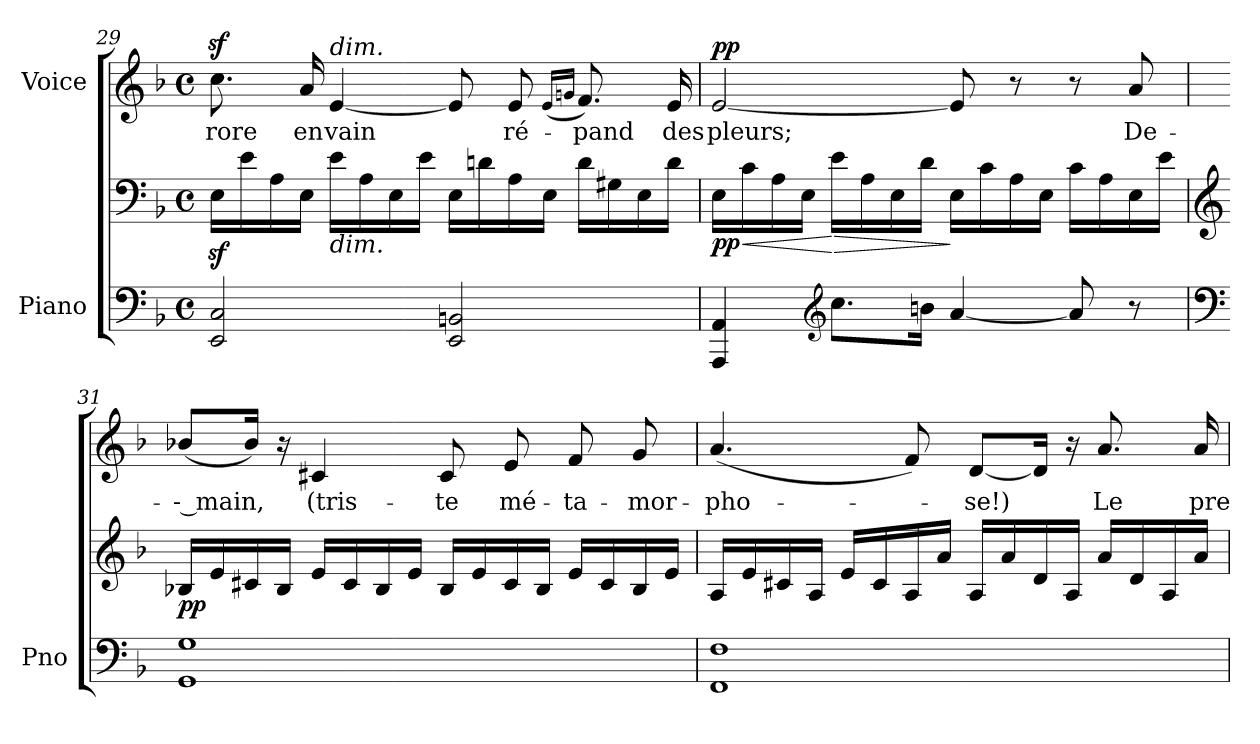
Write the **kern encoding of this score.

**kern	**kern	**dynam	**kern	**text	**dynam
*part2	*part2	*part2	*part1	*part1	*part1
*staff3	*staff2	*staff2/3	*staff1	*staff1	*staff1
*I"Piano	*	*	*I"Voice	*	*
*I'Pno	*	*	*	*	*
*clefF4	*clefF4	*	*clefG2	*	*
*k[b-]	*k[b-]	*	*k[b-]	*	*
*M4/4	*M4/4	*	*M4/4	*	*
*met(c)	*met(c)	*	*met(c)	*	*
=29	=29	=29	=29	=29	=29
!	!	!LO:DY:b	!	!	!LO:DY:a
2EE/ 2C/	16Ez<\LL	other-dynamics	8.ccz>\	- rore	other-dynamics
.	16e\	.	.	.	.
.	16A\	.	.	.	.
.	16E\JJ	.	16a/	en	.
!	!	!	!LO:TX:a:i:t=dim.	!	!
!	!LO:TX:b:i:t=dim.	!	!	!	!
.	16e\LL	.	[4e/	vain	.
.	16A\	.	.	.	.
.	16E\	.	.	.	.
.	16e\JJ	.	.	.	.
2EE/ 2BBn/	16E\LL	.	8e/]	.	.
.	16dn\	.	.	.	.
.	16A\	.	8e/	ré-	.
.	16E\JJ	.	.	.	.
.	.	.	(16qe/LL	.	.
.	.	.	16qgn/JJ	.	.
.	16d\LL	.	8.f/)	-pand	.
.	16G#X\	.	.	.	.
.	16E\	.	.	.	.
.	16d\JJ	.	16e/	des	.
=30	=30	=30	=30	=30	=30
!	!	!LO:HP:b	!	!	!
!	!	!LO:DY:n=1:b	!	!	!LO:DY:a
4AAA/ 4AA/	16E\LL	< pp	[2e/	pleurs;	pp
.	16c\	.	.	.	.
.	16A\	.	.	.	.
.	16E\JJ	.	.	.	.
*clefG2	*	*	*	*	*
!	!	!LO:HP:n=1:b	!	!	!
8.cc\L	16e\LL	[ >	.	.	.
.	16A\	.	.	.	.
.	16E\	.	.	.	.
16bn\Jk	16d\JJ	.	.	.	.
[4a/	16E\LL	]	8e/]	.	.
.	16c\	.	.	.	.
.	16A\	.	8r	.	.
.	16E\JJ	.	.	.	.
8a/]	16c\LL	.	8r	.	.
.	16A\	.	.	.	.
8r	16E\	.	8a/	De-	.
.	16e\JJ	.	.	.	.
=31	=31	=31	=31	=31	=31
*clefF4	*clefG2	*	*	*	*
!	!	!LO:DY:b	!	!	!
1GG 1G	16B-X/LL	pp	(8b-X/L	-- main,	.
.	16e/	.	.	.	.
.	16c#X/	.	16b-/Jk)	.	.
.	16B-/JJ	.	16r	.	.
.	16e/LL	.	4c#X/	(tris-	.
.	16c#/	.	.	.	.
.	16B-/	.	.	.	.
.	16e/JJ	.	.	.	.
.	16B-/LL	.	8c#/	-te	.
.	16e/	.	.	.	.
.	16c#/	.	8e/	mé-	.
.	16B-/JJ	.	.	.	.
.	16e/LL	.	8f/	-ta-	.
.	16c#/	.	.	.	.
.	16B-/	.	8g/	-mor-	.
.	16e/JJ	.	.	.	.
=32	=32	=32	=32	=32	=32
*^	*	*	*	*	*
1FF 1F	2ryy	16A/LL	.	(4.a/	-pho-	.
.	.	16e/	.	.	.	.
.	.	16c#X/	.	.	.	.
.	.	16A/JJ	.	.	.	.
.	.	16e/LL	.	.	.	.
.	.	16c#/	.	.	.	.
.	.	16A/	.	8f/)	.	.
.	.	16a/JJ	.	.	.	.
.	4ryy	16A/LL	.	[8d/L	-se!)	.
.	.	16a/	.	.	.	.
.	.	16d/	.	16d/Jk]	.	.
.	.	16A/JJ	.	16r	.	.
.	8ryy	16a/LL	.	8.a/	Le	.
.	.	16d/	.	.	.	.
.	16ryy	16A/	.	.	.	.
.	16ryy	16a/JJ	.	16a/	pre-	.
*v	*v	*	*	*	*	*
=	=	=	=	=	=
*-	*-	*-	*-	*-	*-
